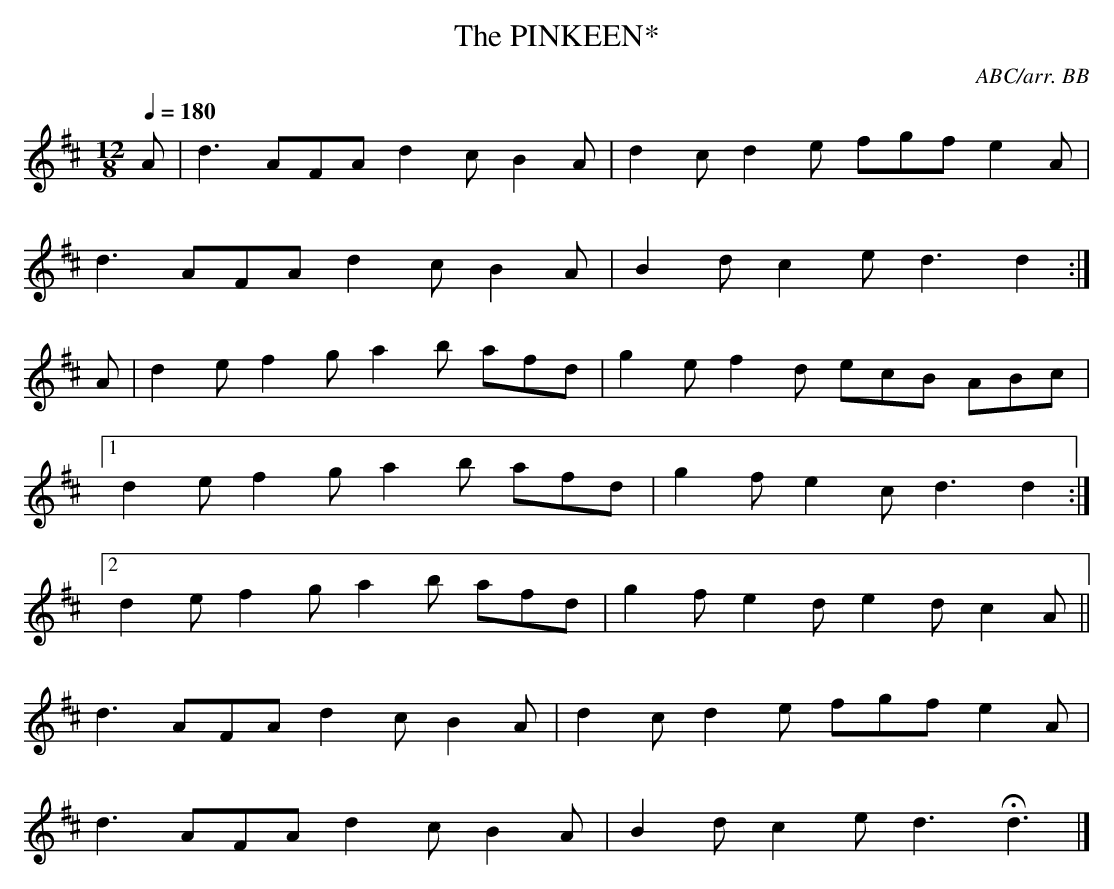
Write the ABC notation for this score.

X:1
T:PINKEEN*, The
C:ABC/arr. BB
L:1/8
M:12/8
Q:1/4=180
K:D
A|d3 AFA d2c B2A|d2c d2e fgf e2A|
d3 AFA d2c B2A|B2d c2e d3 d2:|
A|d2e f2g a2b afd|g2e f2d ecB ABc|
[1 d2e f2g a2b afd|g2f e2c d3 d2:|
[2 d2e f2g a2b afd|g2f e2d e2d c2A ||
d3 AFA d2c B2A|d2c d2e fgf e2A|
d3 AFA d2c B2A|B2d c2e d3 Hd3|]
